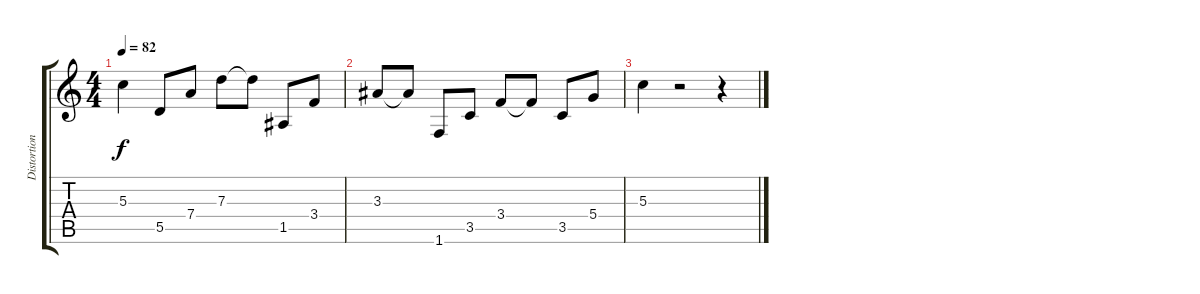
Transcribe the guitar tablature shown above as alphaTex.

\track ("Distortion" "Distortion") {instrument distortionguitar}
\staff {score tabs}
\tuning (E4 B3 G3 D3 A2 E2) {hide}
\ts (4 4)
\tempo 82
\clef g2
\ks c
5.3.4{dy f} 5.5.8 7.4.8 7.3.8 7.3{t}.8 1.5.8 3.4.8 |
3.3.8 3.3{t}.8 1.6.8 3.5.8 3.4.8 3.4{t}.8 3.5.8 5.4.8 |
5.3.4 r.2 r.4
